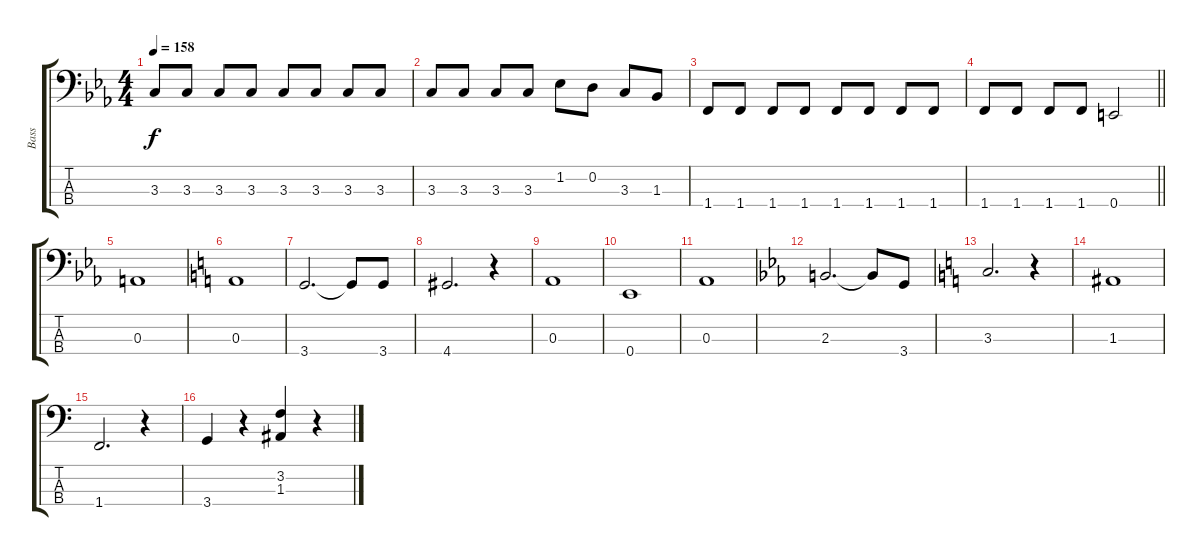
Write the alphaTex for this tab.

\track ("Bass" "Bass") {instrument electricbassfinger}
\staff {score tabs}
\tuning (G2 D2 A1 E1) {hide}
\ts (4 4)
\tempo 158
\clef f4
\ks eb
3.3.8{dy f} 3.3.8 3.3.8 3.3.8 3.3.8 3.3.8 3.3.8 3.3.8 |
3.3.8 3.3.8 3.3.8 3.3.8 1.2.8 0.2.8 3.3.8 1.3.8 |
1.4.8 1.4.8 1.4.8 1.4.8 1.4.8 1.4.8 1.4.8 1.4.8 |
\barLineRight lightlight
1.4.8 1.4.8 1.4.8 1.4.8 0.4.2 |
0.3.1 |
\ks c
0.3.1 |
3.4.2{d} 3.4{t}.8 3.4.8 |
4.4.2{d} r.4 |
0.3.1 |
0.4.1 |
0.3.1 |
\ks eb
2.3.2{d} 2.3{t}.8 3.4.8 |
\ks c
3.3.2{d} r.4 |
1.3.1 |
1.4.2{d} r.4 |
3.4.4 r.4 (3.2 1.3).4 r.4
